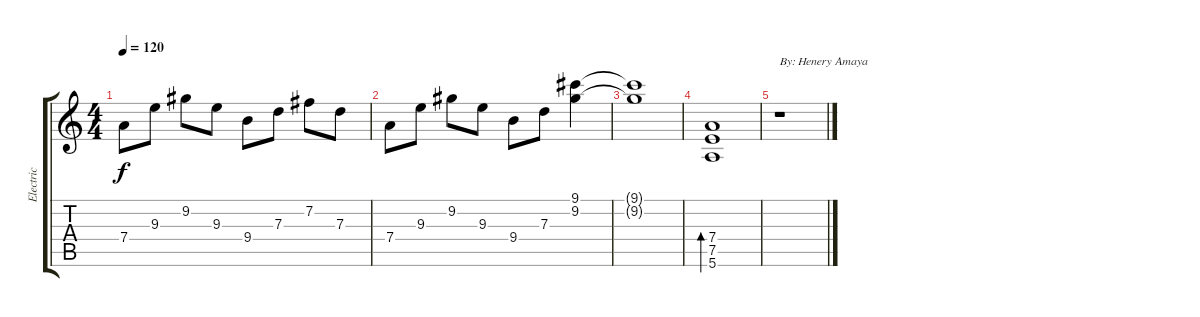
\track ("Electric" "Electric") {instrument electricguitarclean}
\staff {score tabs}
\tuning (E4 B3 G3 D3 A2 E2) {hide}
\ts (4 4)
\tempo 120
\clef g2
\ks c
7.4.8{dy f volume 7 instrument electricguitarclean} 9.3.8 9.2.8 9.3.8 9.4.8 7.3.8 7.2.8 7.3.8 |
7.4.8 9.3.8 9.2.8 9.3.8 9.4.8 7.3.8 (9.1 9.2).4 |
(9.1{t} 9.2{t}).1 |
(7.4 7.5 5.6).1{bd 480} |
r.1{txt "By: Henery Amaya"}
